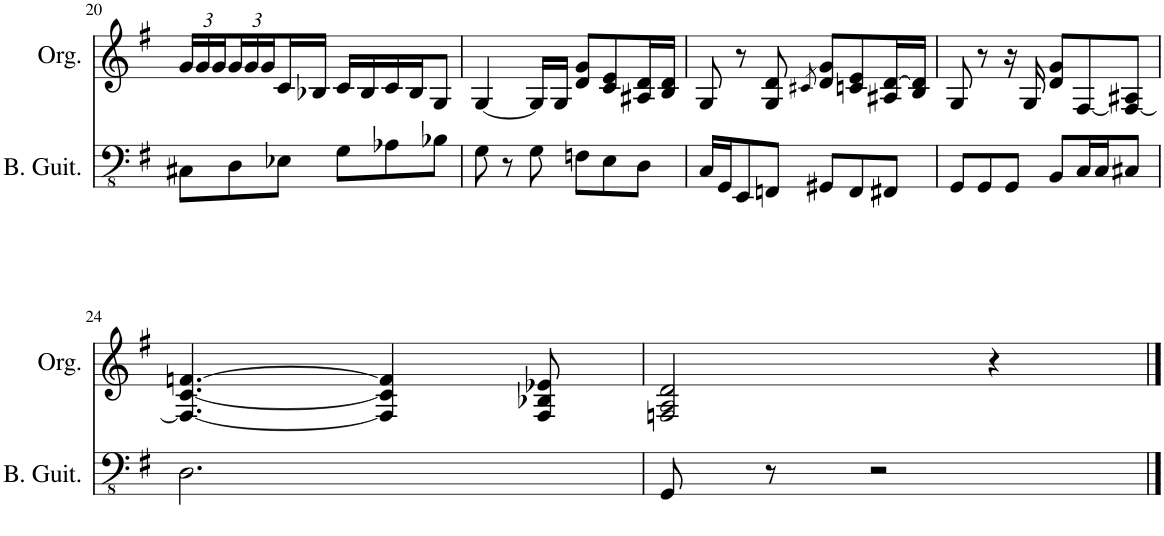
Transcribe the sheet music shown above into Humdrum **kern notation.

**kern	**kern
*part2	*part1
*staff2	*staff1
*I"Bass Guitar	*I"Organ
*I'B. Guit.	*I'Org.
!!LO:PB:g=z
*clefFv4	*clefG2
*k[f#]	*k[f#]
*M6/8	*M6/8
*	*Xbrackettup
=20	=20
8CC#X\L	24g/LL
.	24g/
.	24g/
8DD\	24g/
.	24g/
.	24g/
8EE-X\J	16c/
.	16B-X/JJ
8GG\L	16c/LL
.	16B-/
8AA-X\	16c/
.	16B-/J
8BB-X\J	8G/J
=21	=21
8GG\	[4G/
8r	.
8GG\	16G/LL]
.	16G/JJ
8FFn\L	8d/ 8g/L
8EE\	8c/ 8e/
8DD\J	16A#X/ 16d/L
.	16B/ 16d/JJ
=22	=22
16CC/LL	8G/
16GGG/J	.
8EEE/	8r
8FFFn/J	8G/ 8d/
.	8qc#X/
8GGG#X/L	8d/ 8g/L
8FFF/	8cn/ 8e/
8FFF#X/J	16A#X/ [16d/L
.	16B/ 16d/]JJ
=23	=23
8GGG/L	8G/
8GGG/	8r
8GGG/J	16r
.	16G/
8BBB/L	8d/ 8g/L
16CC/L	[8F#/
16CC/J	.
8CC#X/J	8F#/_ 8A#X/J
!!LO:LB:g=z
=24	=24
2.DD\	4.F#/_ [4.c/ [4.fn/
.	4F#/] 4c/] 4f/]
.	8F#/ 8B-X/ 8e-X/
=25	=25
8GGG/	2Fn/ 2A/ 2d/
8r	.
2r	.
.	4r
==	==
*-	*-
